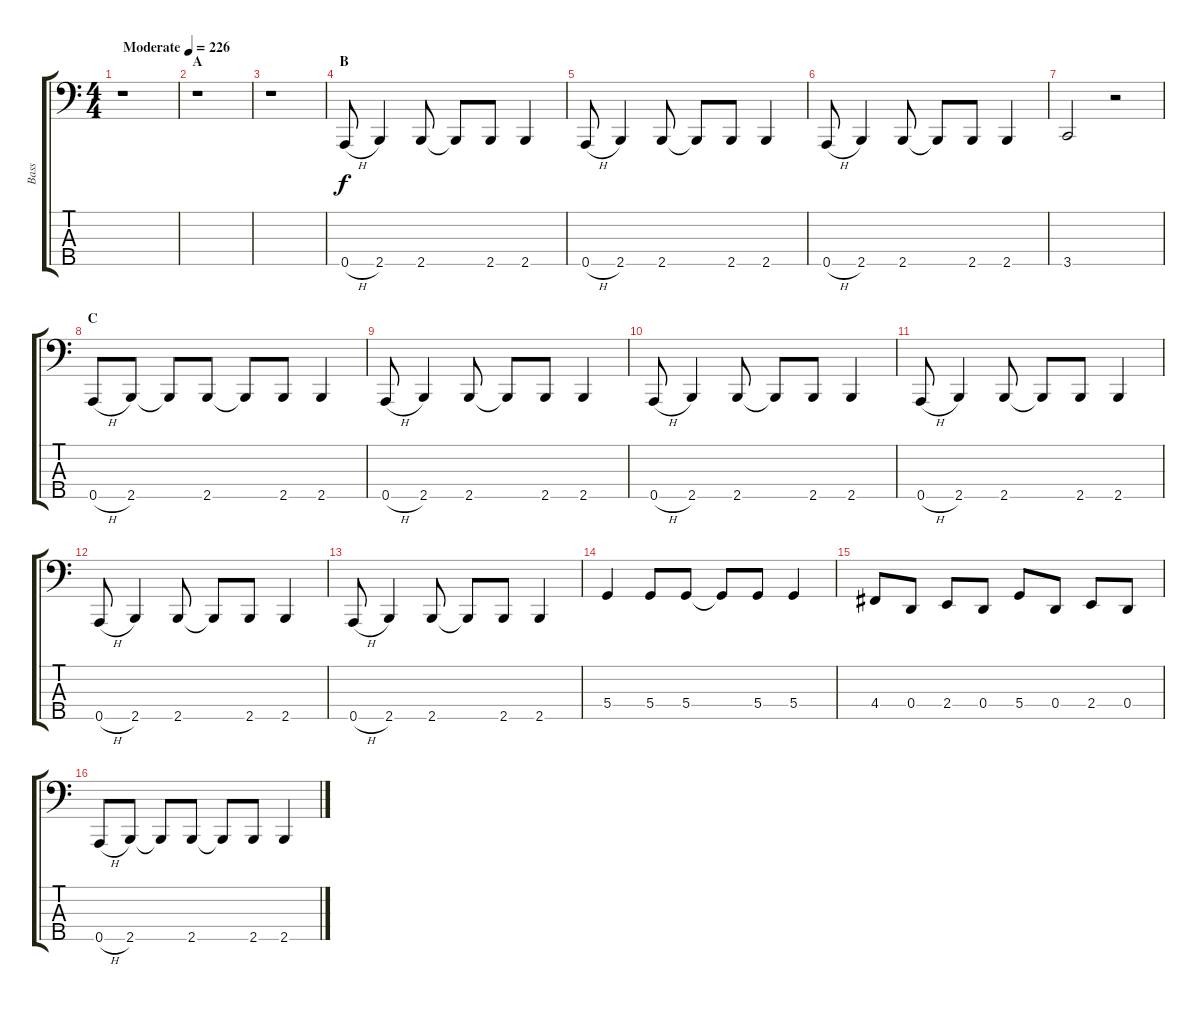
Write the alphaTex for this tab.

\track ("Bass" "Bass") {instrument electricbasspick}
\staff {score tabs}
\tuning (G2 D2 A1 D1 A0) {hide}
\ts (4 4)
\tempo (226 "Moderate")
\clef f4
\ks c
r.1{dy f instrument electricbasspick} |
\section ("" "A")
r.1 |
r.1 |
\section ("" "B")
0.5{h}.8 2.5.4 2.5.8 2.5{t}.8 2.5.8 2.5.4 |
0.5{h}.8 2.5.4 2.5.8 2.5{t}.8 2.5.8 2.5.4 |
0.5{h}.8 2.5.4 2.5.8 2.5{t}.8 2.5.8 2.5.4 |
3.5.2 r.2 |
\section ("" "C")
0.5{h}.8 2.5.8 2.5{t}.8 2.5.8 2.5{t}.8 2.5.8 2.5.4 |
0.5{h}.8 2.5.4 2.5.8 2.5{t}.8 2.5.8 2.5.4 |
0.5{h}.8 2.5.4 2.5.8 2.5{t}.8 2.5.8 2.5.4 |
0.5{h}.8 2.5.4 2.5.8 2.5{t}.8 2.5.8 2.5.4 |
0.5{h}.8 2.5.4 2.5.8 2.5{t}.8 2.5.8 2.5.4 |
0.5{h}.8 2.5.4 2.5.8 2.5{t}.8 2.5.8 2.5.4 |
5.4.4 5.4.8 5.4.8 5.4{t}.8 5.4.8 5.4.4 |
4.4.8 0.4.8 2.4.8 0.4.8 5.4.8 0.4.8 2.4.8 0.4.8 |
0.5{h}.8 2.5.8 2.5{t}.8 2.5.8 2.5{t}.8 2.5.8 2.5.4
